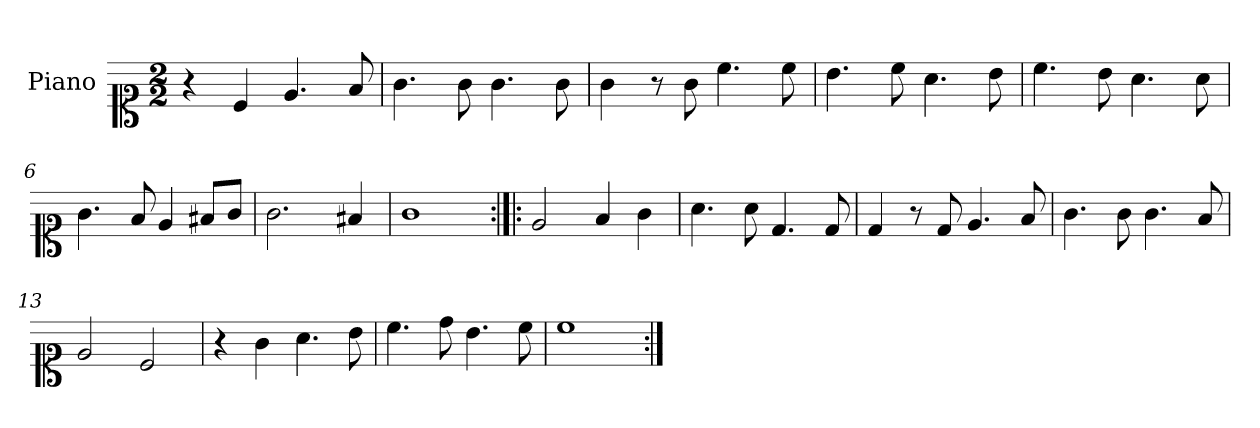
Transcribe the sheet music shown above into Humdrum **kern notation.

**kern
*part1
*staff1
*I"Piano
*I'Pno.
*clefC1
*k[]
*M2/2
=1
4r
4c/
4.e/
8f/
=2
4.g\
8g\
4.g\
8g\
=3
4g\
8r
8g\
4.cc\
8cc\
=4
4.b\
8cc\
4.a\
8b\
=5
4.cc\
8b\
4.a\
8a\
=6
4.g\
8f/
4e/
8f#X/L
8g/J
=7
2.g\
4f#X/
=8
1g
!!LO:LB:g=z
=9:|!|:
2e/
4f/
4g\
=10
4.a\
8a\
4.d/
8d/
=11
4d/
8r
8d/
4.e/
8f/
=12
4.g\
8g\
4.g\
8f/
=13
2e/
2c/
=14
4r
4g\
4.a\
8b\
=15
4.cc\
8dd\
4.b\
8cc\
=16
1cc
=:|!
*-
